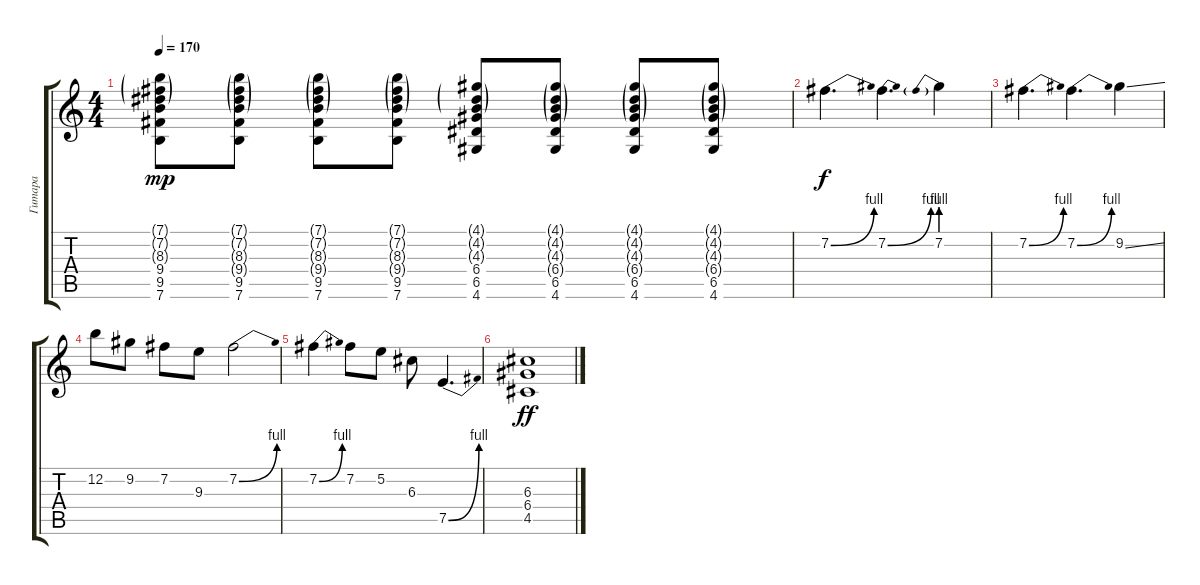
\track ("Гитара" "Гитара") {instrument distortionguitar}
\staff {score tabs}
\tuning (E4 B3 G3 D3 A2 E2) {hide}
\ts (4 4)
\tempo 170
\clef g2
\ks c
(7.1{g} 7.2{g} 8.3{g} 9.4 9.5 7.6).8{dy mp} (7.1{g} 7.2{g} 8.3{g} 9.4{g} 9.5 7.6).8 (7.1{g} 7.2{g} 8.3{g} 9.4{g} 9.5 7.6).8 (7.1{g} 7.2{g} 8.3{g} 9.4{g} 9.5 7.6).8 (4.1{g} 4.2{g} 4.3{g} 6.4 6.5 4.6).8 (4.1{g} 4.2{g} 4.3{g} 6.4{g} 6.5 4.6).8 (4.1{g} 4.2{g} 4.3{g} 6.4{g} 6.5 4.6).8 (4.1{g} 4.2{g} 4.3{g} 6.4{g} 6.5 4.6).8 |
7.2{be (bend 0 0 60 4)}.4{d dy f} 7.2{be (bend 0 0 60 4)}.4{d} 7.2{be (prebend 0 4 60 4)}.4 |
7.2{be (bend 0 0 60 4)}.4{d} 7.2{be (bend 0 0 60 4)}.4{d} 9.2{ss}.4 |
12.2.8 9.2.8 7.2.8 9.3.8 7.2{be (bend 0 0 60 4)}.2 |
7.2{be (bend 0 0 60 4)}.4 7.2.8 5.2.8 6.3.8 7.5{be (bend 0 0 60 4)}.4{d} |
(6.3 6.4 4.5).1{dy ff}
